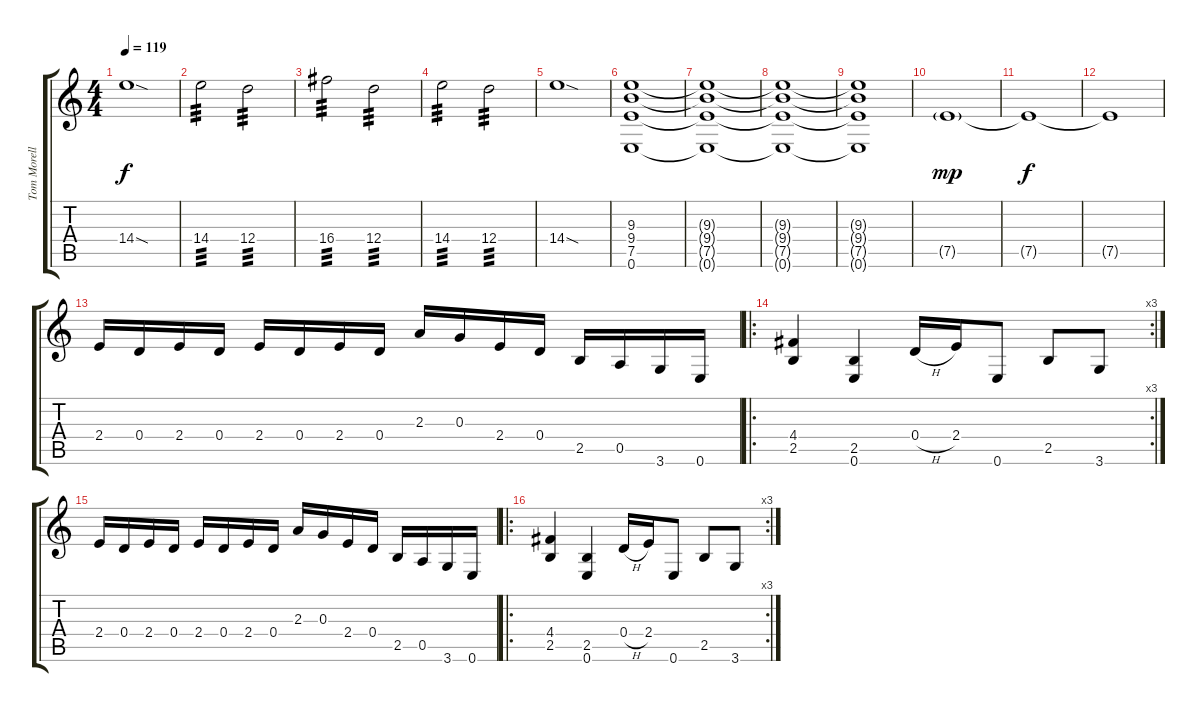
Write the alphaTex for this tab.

\track ("Tom Morello" "Tom Morell") {instrument distortionguitar}
\staff {score tabs}
\tuning (E4 B3 G3 D3 A2 E2) {hide}
\ts (4 4)
\tempo 119
\clef g2
\ks c
14.4{sod}.1{dy f} |
14.4.2{tp 3} 12.4.2{tp 3} |
16.4.2{tp 3} 12.4.2{tp 3} |
14.4.2{tp 3} 12.4.2{tp 3} |
14.4{sod}.1 |
(9.3 9.4 7.5 0.6).1 |
(9.3{t} 9.4{t} 7.5{t} 0.6{t}).1 |
(9.3{t} 9.4{t} 7.5{t} 0.6{t}).1 |
(9.3{t} 9.4{t} 7.5{t} 0.6{t}).1 |
7.5{g}.1{dy mp} |
7.5{t}.1{dy f} |
7.5{t}.1 |
2.4.16 0.4.16 2.4.16 0.4.16 2.4.16 0.4.16 2.4.16 0.4.16 2.3.16 0.3.16 2.4.16 0.4.16 2.5.16 0.5.16 3.6.16 0.6.16 |
\ro
\rc 3
(4.4 2.5).4 (2.5 0.6).4 0.4{h}.16 2.4.16 0.6.8 2.5.8 3.6.8 |
2.4.16 0.4.16 2.4.16 0.4.16 2.4.16 0.4.16 2.4.16 0.4.16 2.3.16 0.3.16 2.4.16 0.4.16 2.5.16 0.5.16 3.6.16 0.6.16 |
\ro
\rc 3
(4.4 2.5).4 (2.5 0.6).4 0.4{h}.16 2.4.16 0.6.8 2.5.8 3.6.8
